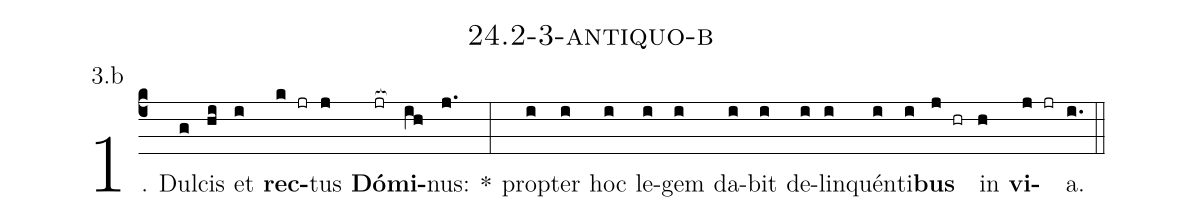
name: 24.2-3-antiquo-b;
annotation: 3.b;
%%
(c4)1. Dul(g)cis(hi) et(i) <b>rec</b>(k jr)tus(j) <b>Dó</b>(jr[ocb:1{])<b>mi</b>(ih[ocb:0}])nus:(j.) *(:) prop(i)ter(i) hoc(i) le(i)gem(i) da(i)bit(i) de(i)lin(i)quén(i)ti(i)<b>bus</b>(j hr) in(h) <b>vi</b>(j jr)a.(i.) (::)


%E(i) u(i) o(j) u(h) a(j) e.(i.) (::)
